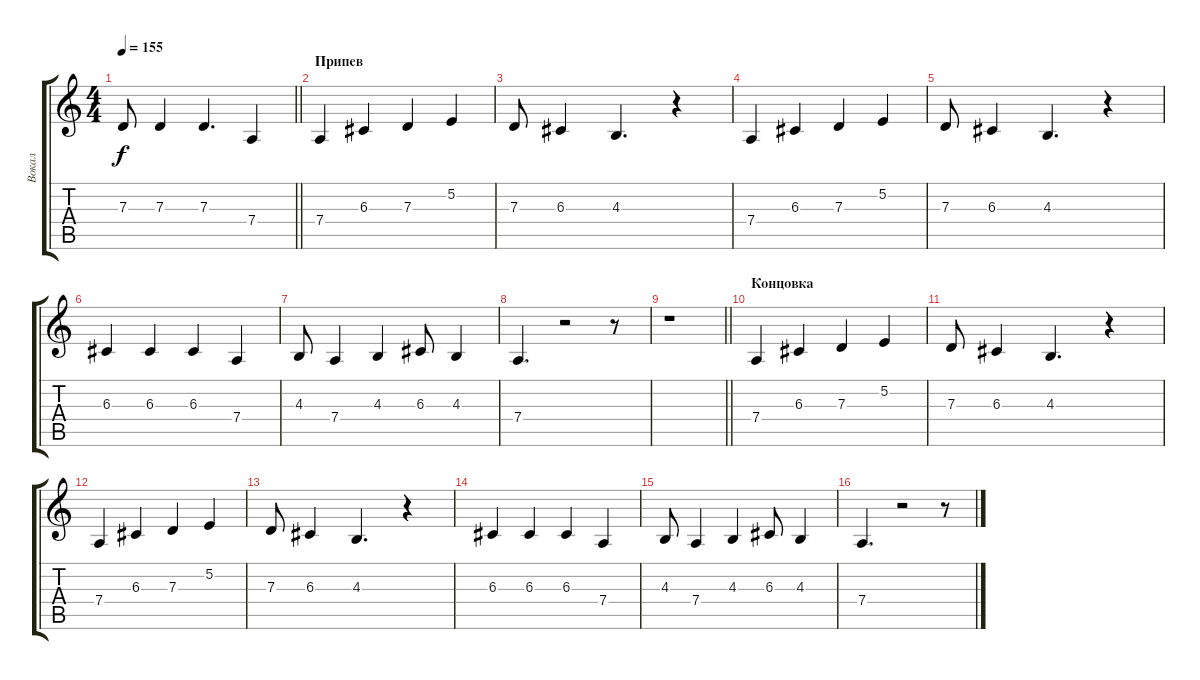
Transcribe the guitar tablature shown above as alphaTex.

\track ("Вокал" "Вокал") {instrument tenorsax}
\staff {score tabs}
\tuning (E4 B3 G3 D3 A2 E2) {hide}
\ts (4 4)
\tempo 155
\clef g2
\barLineRight lightlight
\ks c
7.3.8{dy f} 7.3.4 7.3.4{d} 7.4.4 |
\section ("" "Припев")
7.4.4 6.3.4 7.3.4 5.2.4 |
7.3.8 6.3.4 4.3.4{d} r.4 |
7.4.4 6.3.4 7.3.4 5.2.4 |
7.3.8 6.3.4 4.3.4{d} r.4 |
6.3.4 6.3.4 6.3.4 7.4.4 |
4.3.8 7.4.4 4.3.4 6.3.8 4.3.4 |
7.4.4{d} r.2 r.8 |
\barLineRight lightlight
r.1 |
\section ("" "Концовка")
7.4.4 6.3.4 7.3.4 5.2.4 |
7.3.8 6.3.4 4.3.4{d} r.4 |
7.4.4 6.3.4 7.3.4 5.2.4 |
7.3.8 6.3.4 4.3.4{d} r.4 |
6.3.4 6.3.4 6.3.4 7.4.4 |
4.3.8 7.4.4 4.3.4 6.3.8 4.3.4 |
7.4.4{d} r.2 r.8
